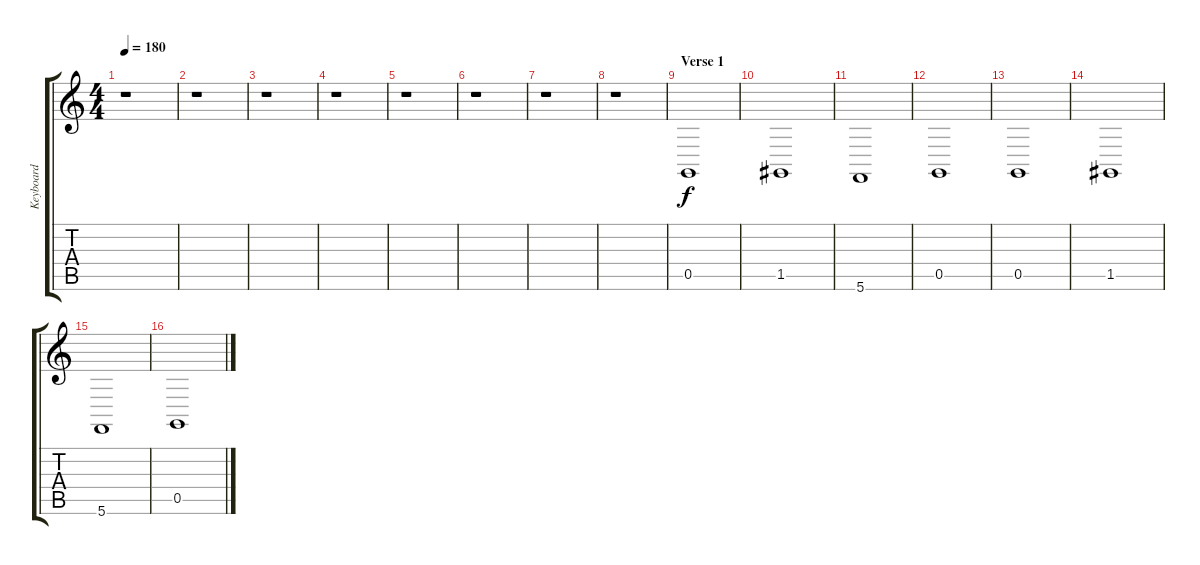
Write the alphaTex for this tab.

\track ("Keyboard" "Keyboard") {instrument pad4choir}
\staff {score tabs}
\tuning (D4 A3 F3 C3 G2 C2) {hide}
\ts (4 4)
\tempo 180
\clef g2
\ks c
r.1{dy f} |
r.1 |
r.1 |
r.1 |
r.1 |
r.1 |
r.1 |
r.1 |
\section ("" "Verse 1")
0.5.1 |
1.5.1 |
5.6.1 |
0.5.1 |
0.5.1 |
1.5.1 |
5.6.1 |
0.5.1
